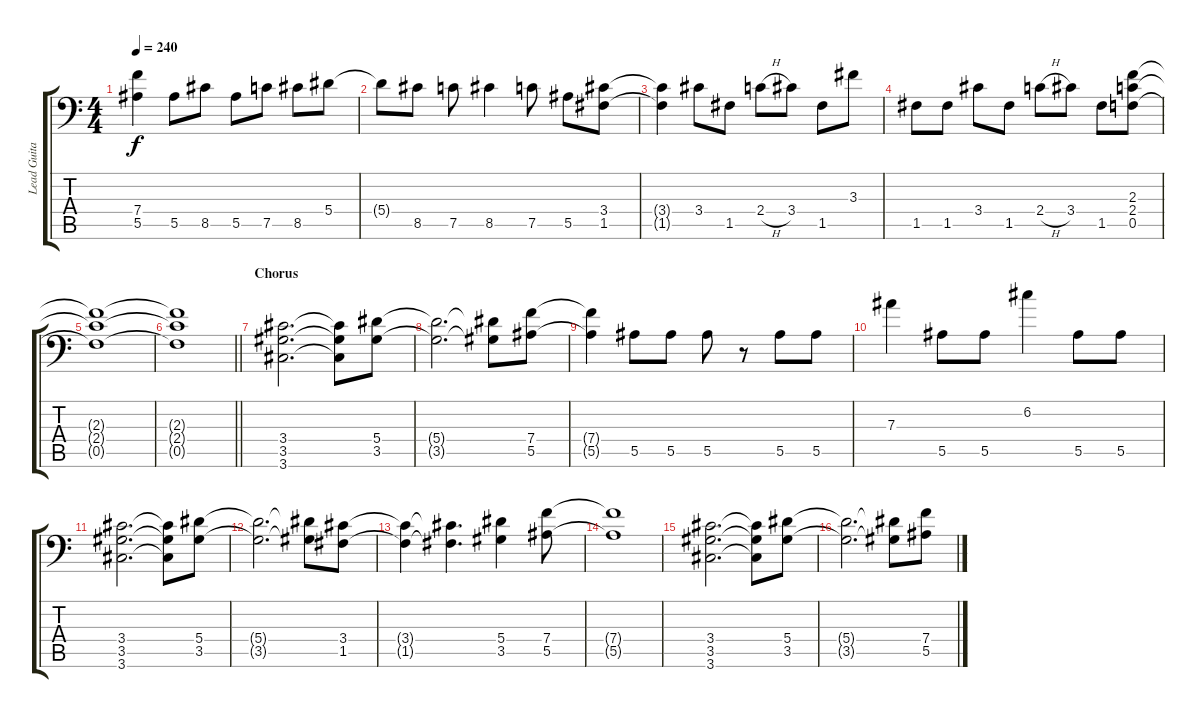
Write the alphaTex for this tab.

\track ("Lead Guitar 2" "Lead Guita") {instrument distortionguitar}
\staff {score tabs}
\tuning (C4 G3 Eb3 Bb2 F2 Bb1) {hide}
\ts (4 4)
\tempo 240
\clef f4
\ks c
(7.4{t} 5.5{t}).4{dy f} 5.5.8 8.5.8 5.5.8 7.5.8 8.5.8 5.4.8 |
5.4{t}.8 8.5.8 7.5.8 8.5.4 7.5.8 5.5.8 (3.4 1.5).8 |
(3.4{t} 1.5{t}).4 3.4.8 1.5.8 2.4{h}.8 3.4.8 1.5.8 3.3.8 |
1.5.8 1.5.8 3.4.8 1.5.8 2.4{h}.8 3.4.8 1.5.8 (2.3 2.4 0.5).8 |
(2.3{t} 2.4{t} 0.5{t}).1 |
\barLineRight lightlight
(2.3{t} 2.4{t} 0.5{t}).1 |
\section ("" "Chorus")
(3.4 3.5 3.6).2{d} (3.4{t} 3.5{t} 3.6{t}).8 (5.4 3.5).8 |
(5.4{t} 3.5{t}).2{d} (5.4{t} 3.5{t}).8 (7.4 5.5).8 |
(7.4{t} 5.5{t}).4 5.5.8 5.5.8 5.5.8 r.8 5.5.8 5.5.8 |
7.3.4 5.5.8 5.5.8 6.2.4 5.5.8 5.5.8 |
(3.4 3.5 3.6).2{d} (3.4{t} 3.5{t} 3.6{t}).8 (5.4 3.5).8 |
(5.4{t} 3.5{t}).2{d} (5.4{t} 3.5{t}).8 (3.4 1.5).8 |
(3.4{t} 1.5{t}).4 (3.4{t} 1.5{t}).4{d} (5.4 3.5).4 (7.4 5.5).8 |
(7.4{t} 5.5{t}).1 |
(3.4 3.5 3.6).2{d} (3.4{t} 3.5{t} 3.6{t}).8 (5.4 3.5).8 |
(5.4{t} 3.5{t}).2{d} (5.4{t} 3.5{t}).8 (7.4 5.5).8
